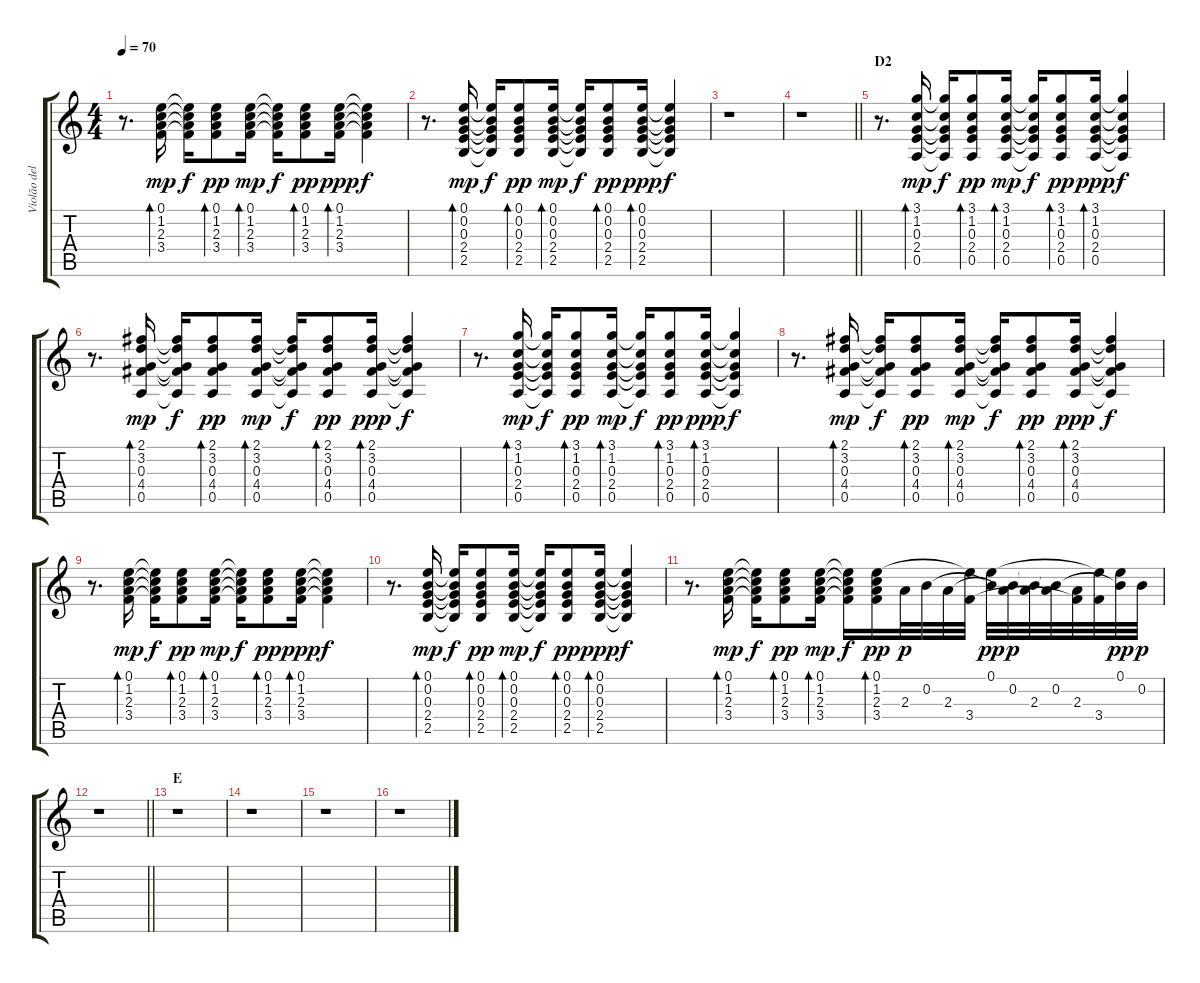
\track ("Violão delay" "Violão del") {instrument acousticguitarsteel}
\staff {score tabs}
\tuning (E4 B3 G3 D3 A2 E2) {hide}
\ts (4 4)
\tempo 70
\clef g2
\ks c
r.8{d dy f} (0.1 1.2 2.3 3.4).16{bd 60 dy mp} (0.1{t} 1.2{t} 2.3{t} 3.4{t}).16{dy f} (0.1 1.2 2.3 3.4).8{bd 60 dy pp} (0.1 1.2 2.3 3.4).16{bd 60 dy mp} (0.1{t} 1.2{t} 2.3{t} 3.4{t}).16{dy f} (0.1 1.2 2.3 3.4).8{bd 60 dy pp} (0.1 1.2 2.3 3.4).16{bd 60 dy ppp} (0.1{t} 1.2{t} 2.3{t} 3.4{t}).4{dy f} |
r.8{d} (0.1 0.2 0.3 2.4 2.5).16{bd 60 dy mp} (0.1{t} 0.2{t} 0.3{t} 2.4{t} 2.5{t}).16{dy f} (0.1 0.2 0.3 2.4 2.5).8{bd 60 dy pp} (0.1 0.2 0.3 2.4 2.5).16{bd 60 dy mp} (0.1{t} 0.2{t} 0.3{t} 2.4{t} 2.5{t}).16{dy f} (0.1 0.2 0.3 2.4 2.5).8{bd 60 dy pp} (0.1 0.2 0.3 2.4 2.5).16{bd 60 dy ppp} (0.1{t} 0.2{t} 0.3{t} 2.4{t} 2.5{t}).4{dy f} |
r.1 |
\barLineRight lightlight
r.1 |
\section ("" "D2")
r.8{d} (3.1 1.2 0.3 2.4 0.5).16{bd 60 dy mp} (3.1{t} 1.2{t} 0.3{t} 2.4{t} 0.5{t}).16{dy f} (3.1 1.2 0.3 2.4 0.5).8{bd 60 dy pp} (3.1 1.2 0.3 2.4 0.5).16{bd 60 dy mp} (3.1{t} 1.2{t} 0.3{t} 2.4{t} 0.5{t}).16{dy f} (3.1 1.2 0.3 2.4 0.5).8{bd 60 dy pp} (3.1 1.2 0.3 2.4 0.5).16{bd 60 dy ppp} (3.1{t} 1.2{t} 0.3{t} 2.4{t} 0.5{t}).4{dy f} |
r.8{d} (2.1 3.2 0.3 4.4 0.5).16{bd 60 dy mp} (2.1{t} 3.2{t} 0.3{t} 4.4{t} 0.5{t}).16{dy f} (2.1 3.2 0.3 4.4 0.5).8{bd 60 dy pp} (2.1 3.2 0.3 4.4 0.5).16{bd 60 dy mp} (2.1{t} 3.2{t} 0.3{t} 4.4{t} 0.5{t}).16{dy f} (2.1 3.2 0.3 4.4 0.5).8{bd 60 dy pp} (2.1 3.2 0.3 4.4 0.5).16{bd 60 dy ppp} (2.1{t} 3.2{t} 0.3{t} 4.4{t} 0.5{t}).4{dy f} |
r.8{d} (3.1 1.2 0.3 2.4 0.5).16{bd 60 dy mp} (3.1{t} 1.2{t} 0.3{t} 2.4{t} 0.5{t}).16{dy f} (3.1 1.2 0.3 2.4 0.5).8{bd 60 dy pp} (3.1 1.2 0.3 2.4 0.5).16{bd 60 dy mp} (3.1{t} 1.2{t} 0.3{t} 2.4{t} 0.5{t}).16{dy f} (3.1 1.2 0.3 2.4 0.5).8{bd 60 dy pp} (3.1 1.2 0.3 2.4 0.5).16{bd 60 dy ppp} (3.1{t} 1.2{t} 0.3{t} 2.4{t} 0.5{t}).4{dy f} |
r.8{d} (2.1 3.2 0.3 4.4 0.5).16{bd 60 dy mp} (2.1{t} 3.2{t} 0.3{t} 4.4{t} 0.5{t}).16{dy f} (2.1 3.2 0.3 4.4 0.5).8{bd 60 dy pp} (2.1 3.2 0.3 4.4 0.5).16{bd 60 dy mp} (2.1{t} 3.2{t} 0.3{t} 4.4{t} 0.5{t}).16{dy f} (2.1 3.2 0.3 4.4 0.5).8{bd 60 dy pp} (2.1 3.2 0.3 4.4 0.5).16{bd 60 dy ppp} (2.1{t} 3.2{t} 0.3{t} 4.4{t} 0.5{t}).4{dy f} |
r.8{d} (0.1 1.2 2.3 3.4).16{bd 60 dy mp} (0.1{t} 1.2{t} 2.3{t} 3.4{t}).16{dy f} (0.1 1.2 2.3 3.4).8{bd 60 dy pp} (0.1 1.2 2.3 3.4).16{bd 60 dy mp} (0.1{t} 1.2{t} 2.3{t} 3.4{t}).16{dy f} (0.1 1.2 2.3 3.4).8{bd 60 dy pp} (0.1 1.2 2.3 3.4).16{bd 60 dy ppp} (0.1{t} 1.2{t} 2.3{t} 3.4{t}).4{dy f} |
r.8{d} (0.1 0.2 0.3 2.4 2.5).16{bd 60 dy mp} (0.1{t} 0.2{t} 0.3{t} 2.4{t} 2.5{t}).16{dy f} (0.1 0.2 0.3 2.4 2.5).8{bd 60 dy pp} (0.1 0.2 0.3 2.4 2.5).16{bd 60 dy mp} (0.1{t} 0.2{t} 0.3{t} 2.4{t} 2.5{t}).16{dy f} (0.1 0.2 0.3 2.4 2.5).8{bd 60 dy pp} (0.1 0.2 0.3 2.4 2.5).16{bd 60 dy ppp} (0.1{t} 0.2{t} 0.3{t} 2.4{t} 2.5{t}).4{dy f} |
r.8{d} (0.1 1.2 2.3 3.4).16{bd 60 dy mp} (0.1{t} 1.2{t} 2.3{t} 3.4{t}).16{dy f} (0.1 1.2 2.3 3.4).8{bd 60 dy pp} (0.1 1.2 2.3 3.4).16{bd 60 dy mp} (0.1{t} 1.2{t} 2.3{t} 3.4{t}).16{dy f} (0.1 1.2 2.3 3.4).16{bd 60 dy pp} 2.3.32{dy p} 0.2.32 2.3.32 (0.1{t} 3.4).32 (0.1 0.2{t}).32{dy pp} (0.2 2.3{t}).32{dy p} (0.2{t} 2.3).32 (0.2 2.3{t}).32 (2.3 3.4{t}).32 (0.1{t} 3.4).32 (0.1 0.2{t}).32{dy pp} 0.2.32{dy p} |
\barLineRight lightlight
r.1 |
\section ("" "E")
r.1 |
r.1 |
r.1 |
r.1
